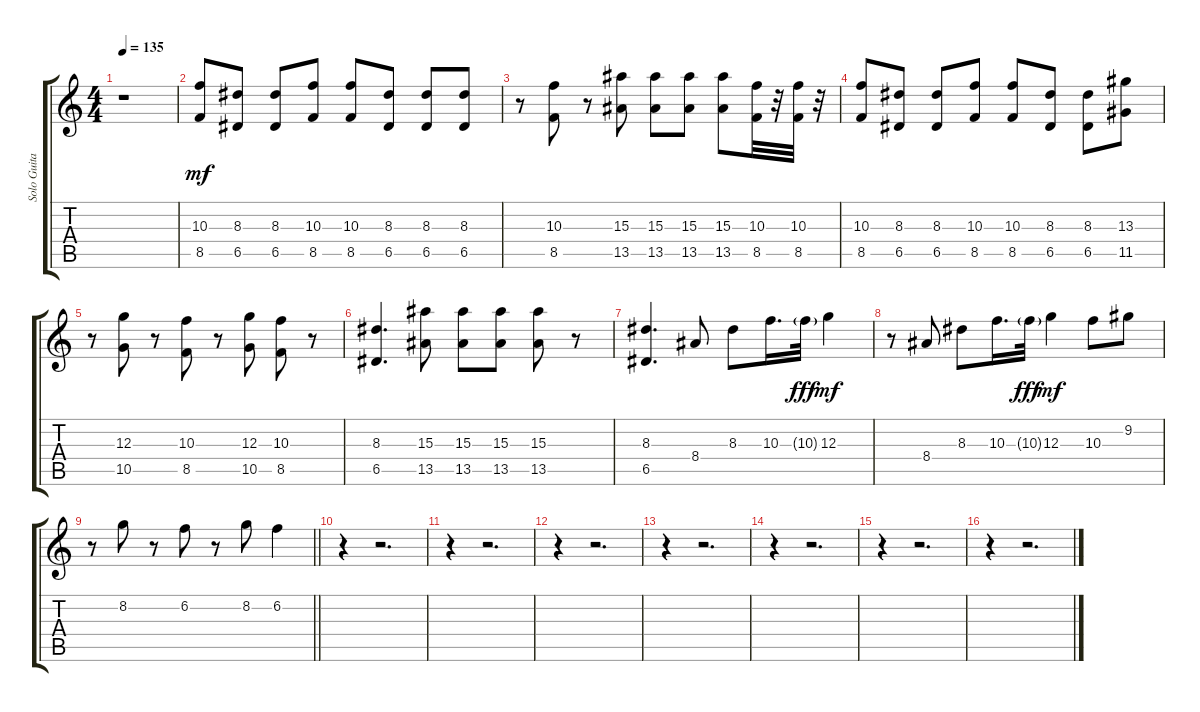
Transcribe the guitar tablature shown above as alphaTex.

\track ("Solo Guitar" "Solo Guita") {instrument distortionguitar}
\staff {score tabs}
\tuning (E4 B3 G3 D3 A2 E2) {hide}
\ts (4 4)
\tempo 135
\clef g2
\ks c
r.1{dy mf instrument distortionguitar} |
(10.3 8.5).8 (8.3 6.5).8 (8.3 6.5).8 (10.3 8.5).8 (10.3 8.5).8 (8.3 6.5).8 (8.3 6.5).8 (8.3 6.5).8 |
r.8 (10.3 8.5).8 r.8 (15.3 13.5).8 (15.3 13.5).8 (15.3 13.5).8 (15.3 13.5).8 (10.3 8.5).32 r.32 (10.3 8.5).32 r.32 |
(10.3 8.5).8 (8.3 6.5).8 (8.3 6.5).8 (10.3 8.5).8 (10.3 8.5).8 (8.3 6.5).8 (8.3 6.5).8 (13.3 11.5).8 |
r.8 (12.3 10.5).8 r.8 (10.3 8.5).8 r.8 (12.3 10.5).8 (10.3 8.5).8 r.8 |
(8.3 6.5).4{d} (15.3 13.5).8 (15.3 13.5).8 (15.3 13.5).8 (15.3 13.5).8 r.8 |
(8.3 6.5).4{d} 8.4.8 8.3.8 10.3.16{d} 10.3{g}.32{dy fff} 12.3.4{dy mf} |
r.8 8.4.8 8.3.8 10.3.16{d} 10.3{g}.32{dy fff} 12.3.4{dy mf} 10.3.8 9.2.8 |
\barLineRight lightlight
r.8 8.2.8 r.8 6.2.8 r.8 8.2.8 6.2.4 |
r.4 r.2{d} |
r.4 r.2{d} |
r.4 r.2{d} |
r.4 r.2{d} |
r.4 r.2{d} |
r.4 r.2{d} |
r.4 r.2{d}
